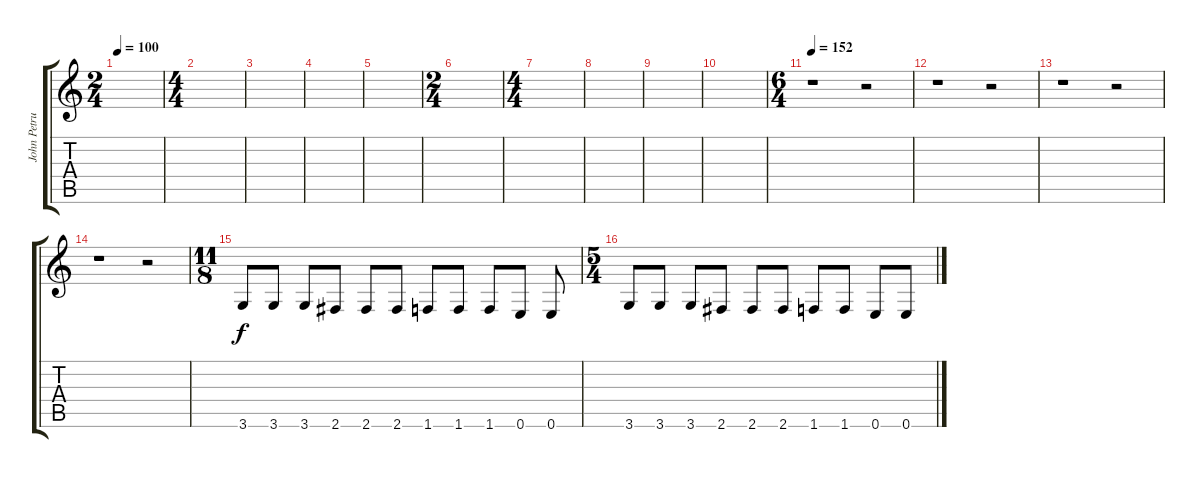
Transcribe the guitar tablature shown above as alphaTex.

\track ("John Petrucci (Guitar 2)" "John Petru") {instrument distortionguitar}
\staff {score tabs}
\tuning (E4 B3 G3 D3 A2 E2) {hide}
\ts (2 4)
\tempo 100
\clef g2
\ks c
|
\ts (4 4)
|
|
|
|
\ts (2 4)
|
\ts (4 4)
|
|
|
|
\ts (6 4)
\tempo 152
r.1 r.2 |
r.1 r.2 |
r.1 r.2 |
r.1 r.2 |
\ts (11 8)
3.6.8{dy f volume 13 instrument distortionguitar} 3.6.8 3.6.8 2.6.8 2.6.8 2.6.8 1.6.8 1.6.8 1.6.8 0.6.8 0.6.8 |
\ts (5 4)
3.6.8 3.6.8 3.6.8 2.6.8 2.6.8 2.6.8 1.6.8 1.6.8 0.6.8 0.6.8
